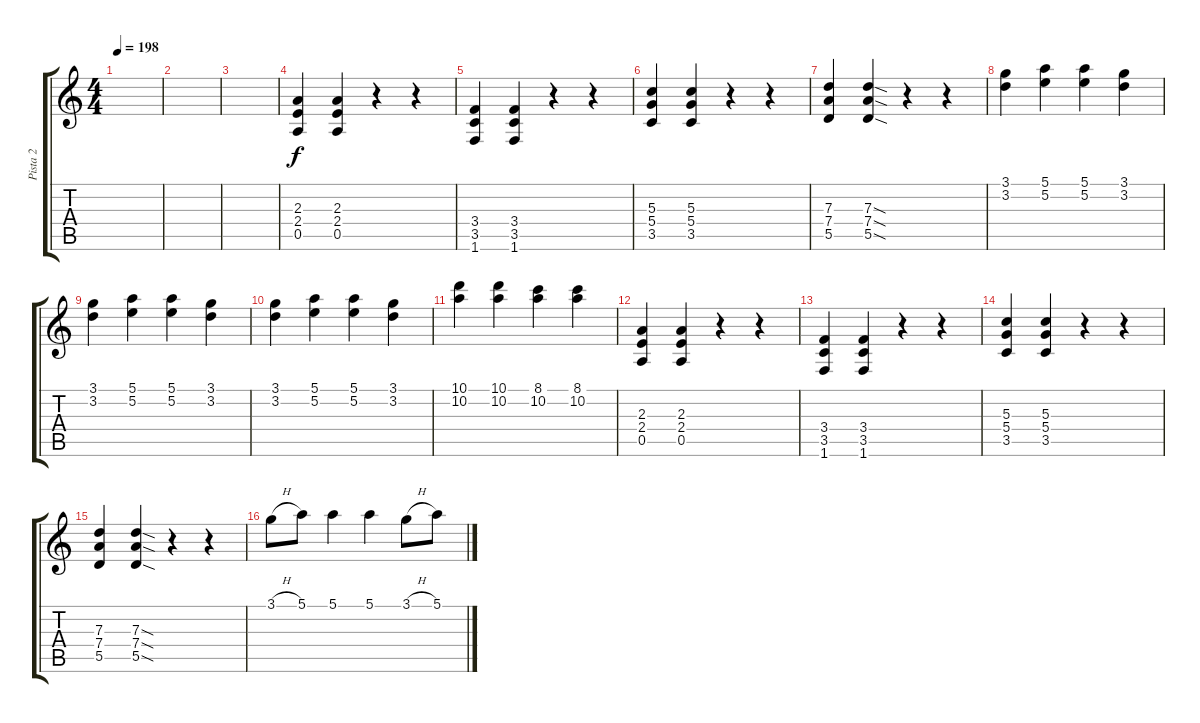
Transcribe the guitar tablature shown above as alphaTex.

\track ("Pista 2" "Pista 2") {instrument overdrivenguitar}
\staff {score tabs}
\tuning (E4 B3 G3 D3 A2 E2) {hide}
\ts (4 4)
\tempo 198
\clef g2
\ks c
|
|
|
(2.3 2.4 0.5).4 (2.3 2.4 0.5).4 r.4 r.4 |
(3.4 3.5 1.6).4 (3.4 3.5 1.6).4 r.4 r.4 |
(5.3 5.4 3.5).4 (5.3 5.4 3.5).4 r.4 r.4 |
(7.3 7.4 5.5).4 (7.3{sod} 7.4{sod} 5.5{sod}).4 r.4 r.4 |
(3.1 3.2).4 (5.1 5.2).4 (5.1 5.2).4 (3.1 3.2).4 |
(3.1 3.2).4 (5.1 5.2).4 (5.1 5.2).4 (3.1 3.2).4 |
(3.1 3.2).4 (5.1 5.2).4 (5.1 5.2).4 (3.1 3.2).4 |
(10.1 10.2).4 (10.1 10.2).4 (8.1 10.2).4 (8.1 10.2).4 |
(2.3 2.4 0.5).4 (2.3 2.4 0.5).4 r.4 r.4 |
(3.4 3.5 1.6).4 (3.4 3.5 1.6).4 r.4 r.4 |
(5.3 5.4 3.5).4 (5.3 5.4 3.5).4 r.4 r.4 |
(7.3 7.4 5.5).4 (7.3{sod} 7.4{sod} 5.5{sod}).4 r.4 r.4 |
3.1{h}.8 5.1.8 5.1.4 5.1.4 3.1{h}.8 5.1.8
